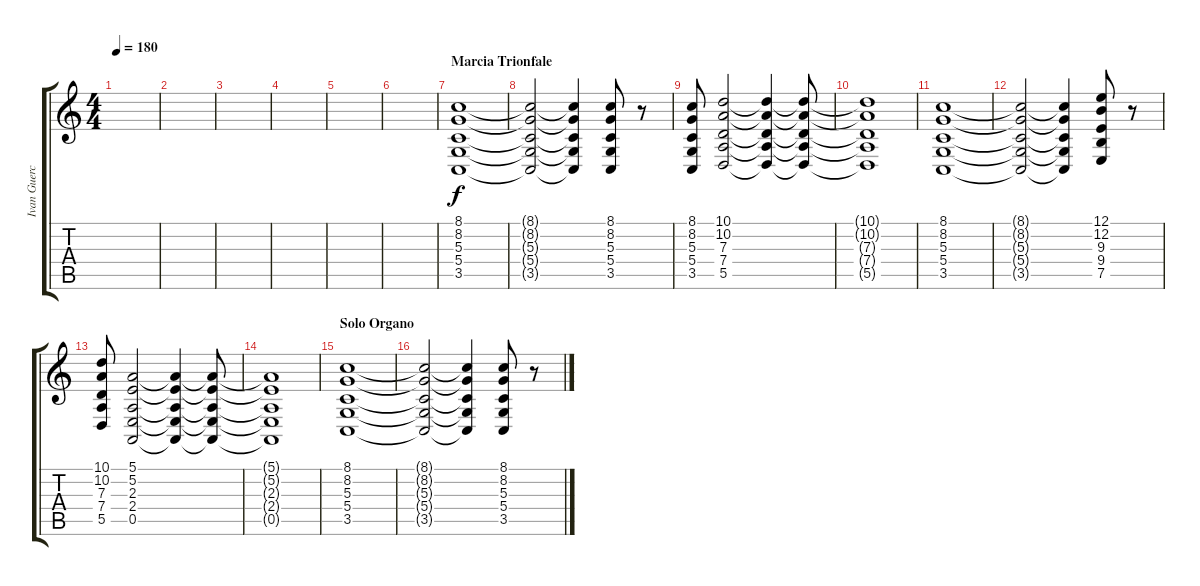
\track ("Ivan Guercio Troio" "Ivan Guerc") {instrument brasssection}
\staff {score tabs}
\tuning (E4 B3 G3 D3 A2 E2) {hide}
\ts (4 4)
\tempo 180
\clef g2
\ks c
|
|
|
|
|
|
\section ("" "Marcia Trionfale")
(8.1 8.2 5.3 5.4 3.5).1 |
(8.1{t} 8.2{t} 5.3{t} 5.4{t} 3.5{t}).2 (8.1{t} 8.2{t} 5.3{t} 5.4{t} 3.5{t}).4 (8.1 8.2 5.3 5.4 3.5).8 r.8 |
(8.1 8.2 5.3 5.4 3.5).8 (10.1 10.2 7.3 7.4 5.5).2 (10.1{t} 10.2{t} 7.3{t} 7.4{t} 5.5{t}).4 (10.1{t} 10.2{t} 7.3{t} 7.4{t} 5.5{t}).8 |
(10.1{t} 10.2{t} 7.3{t} 7.4{t} 5.5{t}).1 |
(8.1 8.2 5.3 5.4 3.5).1 |
(8.1{t} 8.2{t} 5.3{t} 5.4{t} 3.5{t}).2 (8.1{t} 8.2{t} 5.3{t} 5.4{t} 3.5{t}).4 (12.1 12.2 9.3 9.4 7.5).8 r.8 |
(10.1 10.2 7.3 7.4 5.5).8 (5.1 5.2 2.3 2.4 0.5).2 (5.1{t} 5.2{t} 2.3{t} 2.4{t} 0.5{t}).4 (5.1{t} 5.2{t} 2.3{t} 2.4{t} 0.5{t}).8 |
(5.1{t} 5.2{t} 2.3{t} 2.4{t} 0.5{t}).1 |
\section ("" "Solo Organo")
(8.1 8.2 5.3 5.4 3.5).1 |
(8.1{t} 8.2{t} 5.3{t} 5.4{t} 3.5{t}).2 (8.1{t} 8.2{t} 5.3{t} 5.4{t} 3.5{t}).4 (8.1 8.2 5.3 5.4 3.5).8 r.8
